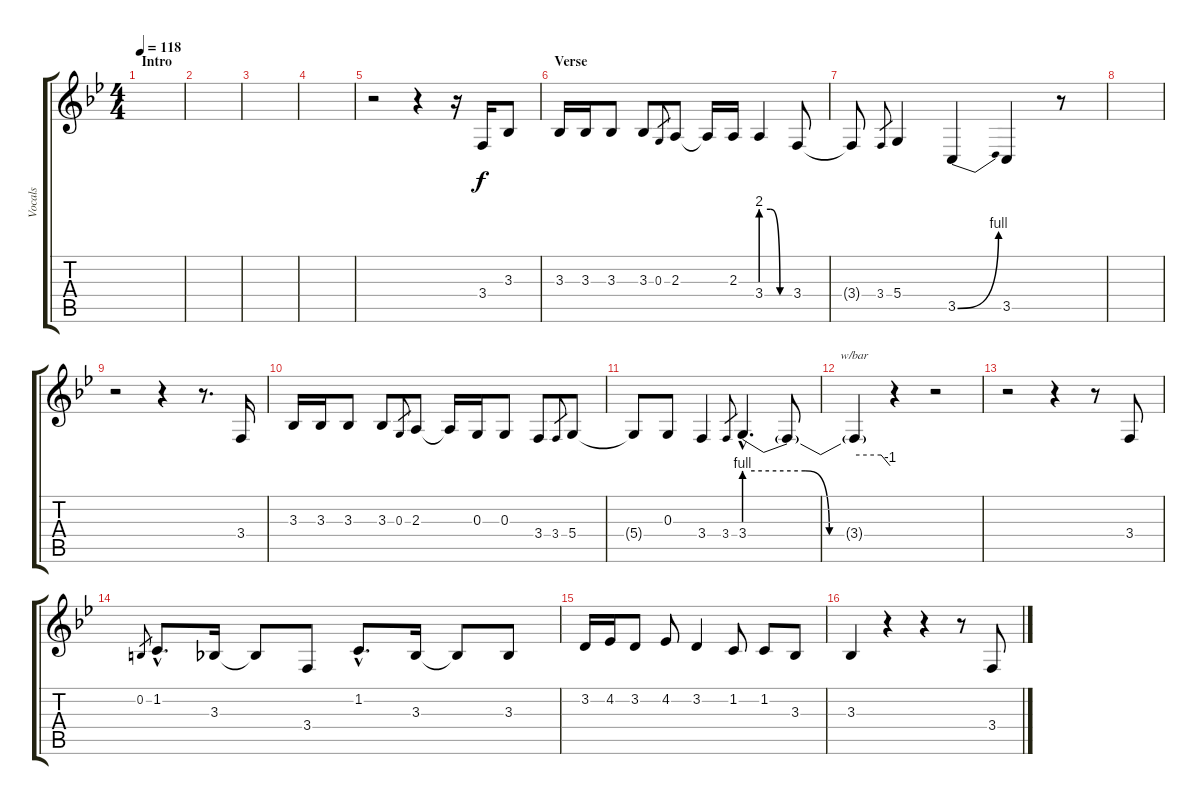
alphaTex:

\track ("Vocals" "Vocals") {instrument oboe}
\staff {score tabs}
\tuning (E4 B3 G3 D3 A2 E2) {hide}
\ts (4 4)
\section ("" "Intro")
\tempo 118
\clef g2
\ks bb
|
|
|
|
r.2 r.4 r.16 3.4.16 3.3.8 |
\section ("" "Verse")
3.3.16 3.3.16 3.3.8 3.3.8 0.3.8{gr} 2.3.8 2.3{t}.16 2.3.16 3.4{be (custom 0 8 20 8 40 0 60 0)}.4 3.4.8 |
3.4{t}.8 3.4.8{gr} 5.4.4 3.5{be (bend 0 0 60 4)}.4 3.5.4 r.8 |
|
r.2 r.4 r.8{d} 3.4.16 |
3.3.16 3.3.16 3.3.8 3.3.8 0.3.8{gr} 2.3.8 2.3{t}.16 0.3.16 0.3.8 3.4.8 3.4.8{gr} 5.4.8 |
5.4{t}.8 0.3.8 3.4.4 3.4.8{gr} 3.4{be (custom 0 4 25 4 35 0 60 0) hac}.4{d} 3.4{t}.8 |
3.4{t}.4{tbe (custom default 0 0 45 0 60 -4)} r.4 r.2 |
r.2 r.4 r.8 3.4.8 |
0.2.8{gr} 1.2{hac}.8{d} 3.3.16 3.3{t}.8 3.4.8 1.2{hac}.8{d} 3.3.16 3.3{t}.8 3.3.8 |
3.2.16 4.2.16 3.2.8 4.2.8 3.2.4 1.2.8 1.2.8 3.3.8 |
3.3.4 r.4 r.4 r.8 3.4.8
